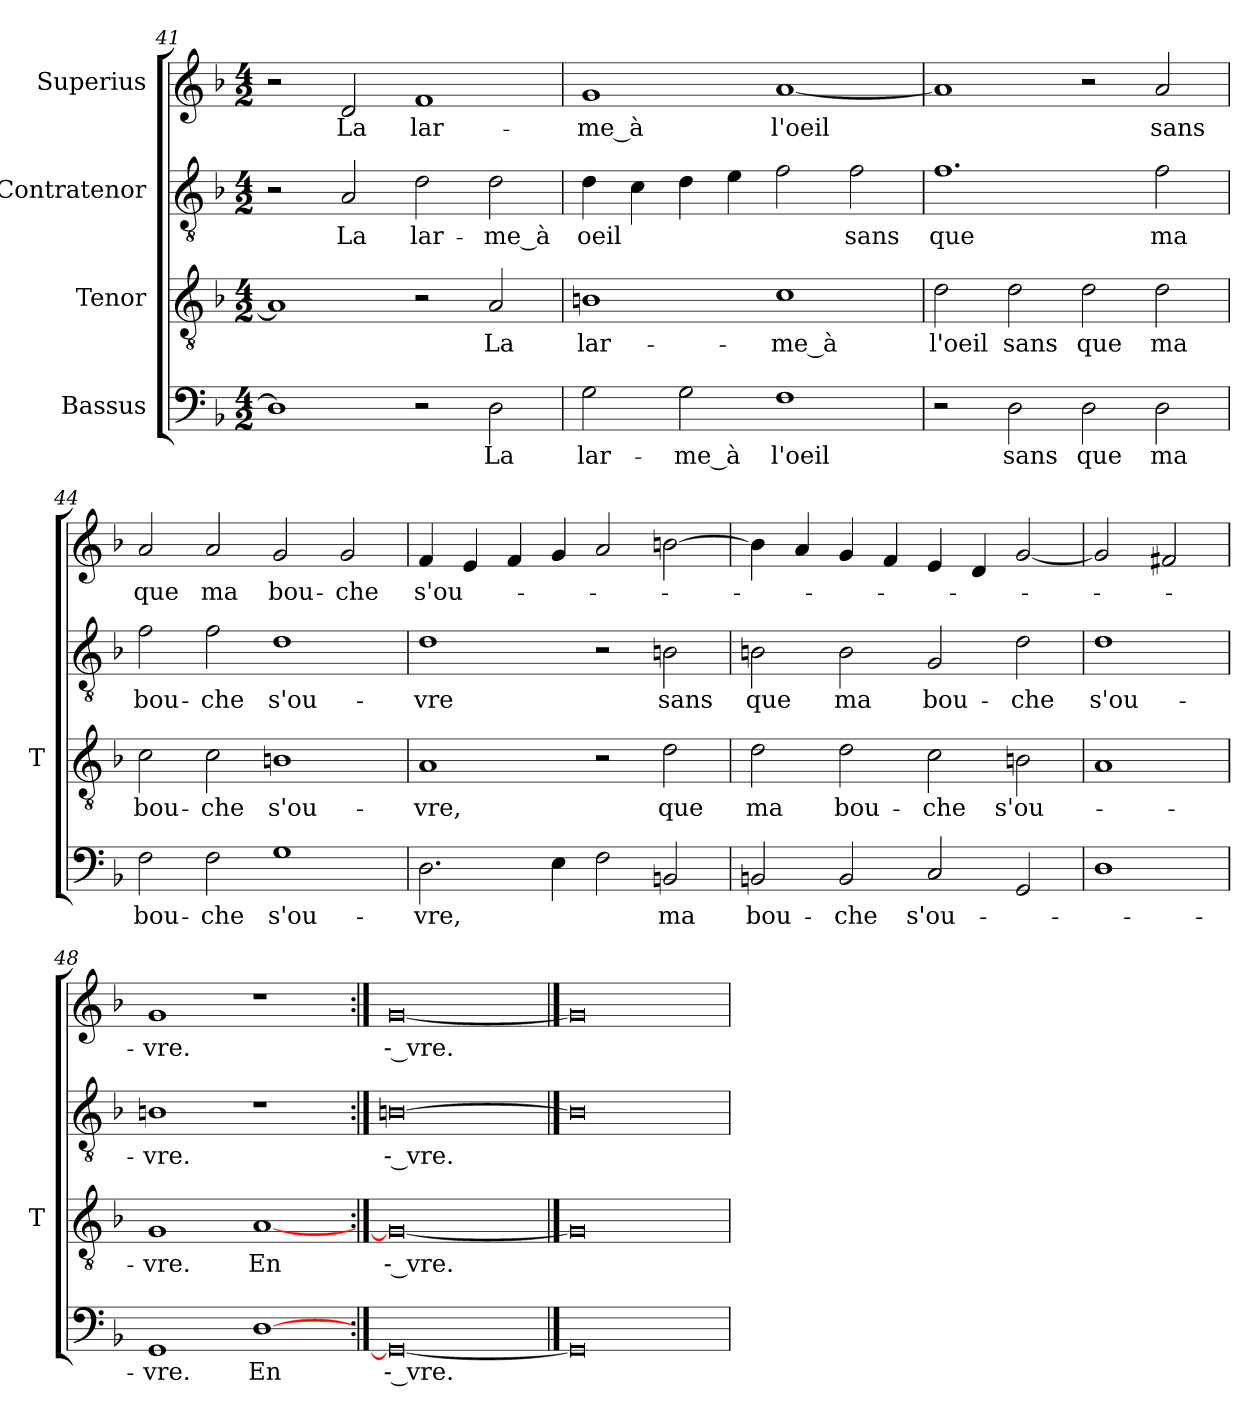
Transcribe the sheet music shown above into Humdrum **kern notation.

**kern	**text	**kern	**text	**kern	**text	**kern	**text
*part4	*part4	*part3	*part3	*part2	*part2	*part1	*part1
*staff4	*staff4	*staff3	*staff3	*staff2	*staff2	*staff1	*staff1
*I"Bassus	*	*I"Tenor	*	*I"Contratenor	*	*I"Superius	*
*	*	*I'T	*	*	*	*	*
*clefF4	*	*clefGv2	*	*clefGv2	*	*clefG2	*
*k[b-]	*	*k[b-]	*	*k[b-]	*	*k[b-]	*
*M4/2	*	*M4/2	*	*M4/2	*	*M4/2	*
=41	=41	=41	=41	=41	=41	=41	=41
1D]	.	1A]	.	2r	.	2r	.
.	.	.	.	2A	-La	2d	-La
2r	.	2r	.	2d	lar-	1f	lar-
2D	-La	2A	-La	2d	-me_à	.	.
=42	=42	=42	=42	=42	=42	=42	=42
2G	lar-	1Bn	lar-	4d	-oeil	1g	-me_à
.	.	.	.	4c	.	.	.
2G	-me_à	.	.	4d	.	.	.
.	.	.	.	4e	.	.	.
1F	-l'oeil	1c	-me_à	2f	.	[1a	-l'oeil
.	.	.	.	2f	-sans	.	.
=43	=43	=43	=43	=43	=43	=43	=43
2r	.	2d	-l'oeil	1.f	-que	1a]	.
2D	-sans	2d	-sans	.	.	.	.
2D	-que	2d	-que	.	.	2r	.
2D	-ma	2d	-ma	2f	-ma	2a	-sans
=44	=44	=44	=44	=44	=44	=44	=44
2F	bou-	2c	bou-	2f	bou-	2a	-que
2F	-che	2c	-che	2f	-che	2a	-ma
1G	s'ou-	1Bn	s'ou-	1d	s'ou-	2g	bou-
.	.	.	.	.	.	2g	-che
=45	=45	=45	=45	=45	=45	=45	=45
2.D	-vre,	1A	-vre,	1d	-vre	4f	s'ou-
.	.	.	.	.	.	4e	.
.	.	.	.	.	.	4f	.
4E	.	.	.	.	.	4g	.
2F	.	2r	.	2r	.	2a	.
2BBn	-ma	2d	-que	2Bn	-sans	[2b	.
=46	=46	=46	=46	=46	=46	=46	=46
2BBn	bou-	2d	-ma	2Bn	-que	4b]	.
.	.	.	.	.	.	4a	.
2BB	-che	2d	bou-	2B	-ma	4g	.
.	.	.	.	.	.	4f	.
2C	s'ou-	2c	-che	2G	bou-	4e	.
.	.	.	.	.	.	4d	.
2GG	.	2Bn	s'ou-	2d	-che	[2g	.
=47	=47	=47	=47	=47	=47	=47	=47
1D	.	1A	.	1d	s'ou-	2g]	.
.	.	.	.	.	.	2f#X	.
=48	=48	=48	=48	=48	=48	=48	=48
1GG	-vre.	1G	-vre.	1Bn	-vre.	1g	-vre.
[1D	-En	[1A	-En	1r	.	1r	.
=49:|!	=49:|!	=49:|!	=49:|!	=49:|!	=49:|!	=49:|!	=49:|!
0GG_	-- vre.	0G_	-- vre.	[0Bn	-- vre.	[0g	-- vre.
==50	==50	==50	==50	==50	==50	==50	==50
0GG]	.	0G]	.	0B]	.	0g]	.
=	=	=	=	=	=	=	=
*-	*-	*-	*-	*-	*-	*-	*-
